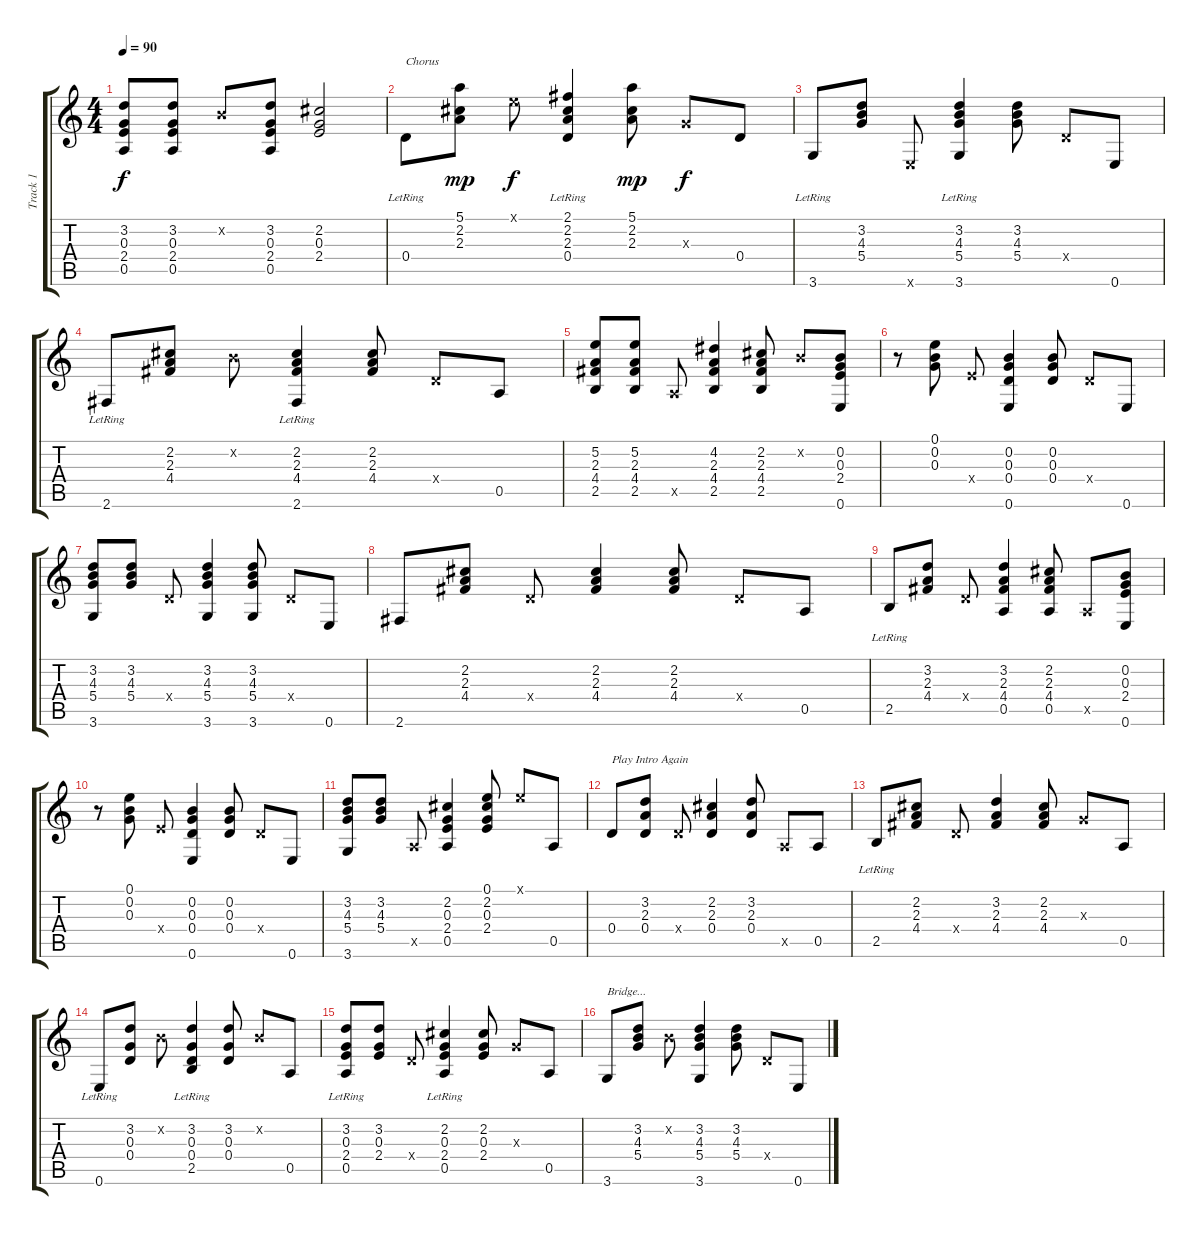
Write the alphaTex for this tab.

\track ("Track 1" "Track 1") {instrument acousticguitarnylon}
\staff {score tabs}
\tuning (E4 B3 G3 D3 A2 E2) {hide}
\ts (4 4)
\tempo 90
\clef g2
\ks c
(3.2 0.3 2.4 0.5).8{dy f} (3.2 0.3 2.4 0.5).8 0.2{x}.8 (3.2 0.3 2.4 0.5).8 (2.2 0.3 2.4).2 |
0.4{lr}.8{txt "Chorus"} (5.1 2.2 2.3).8{dy mp} 0.1{x}.8{dy f} (2.1 2.2 2.3 0.4{lr}).4 (5.1 2.2 2.3).8{dy mp} 0.3{x}.8{dy f} 0.4.8 |
3.6{lr}.8 (3.2 4.3 5.4).8 0.6{x}.8 (3.2 4.3 5.4 3.6{lr}).4 (3.2 4.3 5.4).8 0.4{x}.8 0.6.8 |
2.6{lr}.8 (2.2 2.3 4.4).8 0.2{x}.8 (2.2 2.3 4.4 2.6{lr}).4 (2.2 2.3 4.4).8 0.4{x}.8 0.5.8 |
(5.2 2.3 4.4 2.5).8 (5.2 2.3 4.4 2.5).8 0.5{x}.8 (4.2 2.3 4.4 2.5).4 (2.2 2.3 4.4 2.5).8 0.2{x}.8 (0.2 0.3 2.4 0.6).8 |
r.8 (0.1 0.2 0.3).8 2.4{x}.8 (0.2 0.3 0.4 0.6).4 (0.2 0.3 0.4).8 0.4{x}.8 0.6.8 |
(3.2 4.3 5.4 3.6).8 (3.2 4.3 5.4).8 0.4{x}.8 (3.2 4.3 5.4 3.6).4 (3.2 4.3 5.4 3.6).8 0.4{x}.8 0.6.8 |
2.6.8 (2.2 2.3 4.4).8 0.4{x}.8 (2.2 2.3 4.4).4 (2.2 2.3 4.4).8 0.4{x}.8 0.5.8 |
2.5{lr}.8 (3.2 2.3 4.4).8 0.4{x}.8 (3.2 2.3 4.4 0.5).4 (2.2 2.3 4.4 0.5).8 0.5{x}.8 (0.2 0.3 2.4 0.6).8 |
r.8 (0.1 0.2 0.3).8 2.4{x}.8 (0.2 0.3 0.4 0.6).4 (0.2 0.3 0.4).8 0.4{x}.8 0.6.8 |
(3.2 4.3 5.4 3.6).8 (3.2 4.3 5.4).8 0.5{x}.8 (2.2 0.3 2.4 0.5).4 (0.1 2.2 0.3 2.4).8 0.1{x}.8 0.5.8 |
0.4.8{txt "Play Intro Again"} (3.2 2.3 0.4).8 0.4{x}.8 (2.2 2.3 0.4).4 (3.2 2.3 0.4).8 0.5{x}.8 0.5.8 |
2.5{lr}.8 (2.2 2.3 4.4).8 0.4{x}.8 (3.2 2.3 4.4).4 (2.2 2.3 4.4).8 0.3{x}.8 0.5.8 |
0.6{lr}.8 (3.2 0.3 0.4).8 0.2{x}.8 (3.2 0.3 0.4 2.5{lr}).4 (3.2 0.3 0.4).8 0.2{x}.8 0.5.8 |
(3.2 0.3 2.4 0.5{lr}).8 (3.2 0.3 2.4).8 0.4{x}.8 (2.2 0.3 2.4 0.5{lr}).4 (2.2 0.3 2.4).8 0.3{x}.8 0.5.8 |
3.6.8{txt "Bridge..."} (3.2 4.3 5.4).8 0.2{x}.8 (3.2 4.3 5.4 3.6).4 (3.2 4.3 5.4).8 0.4{x}.8 0.6.8
